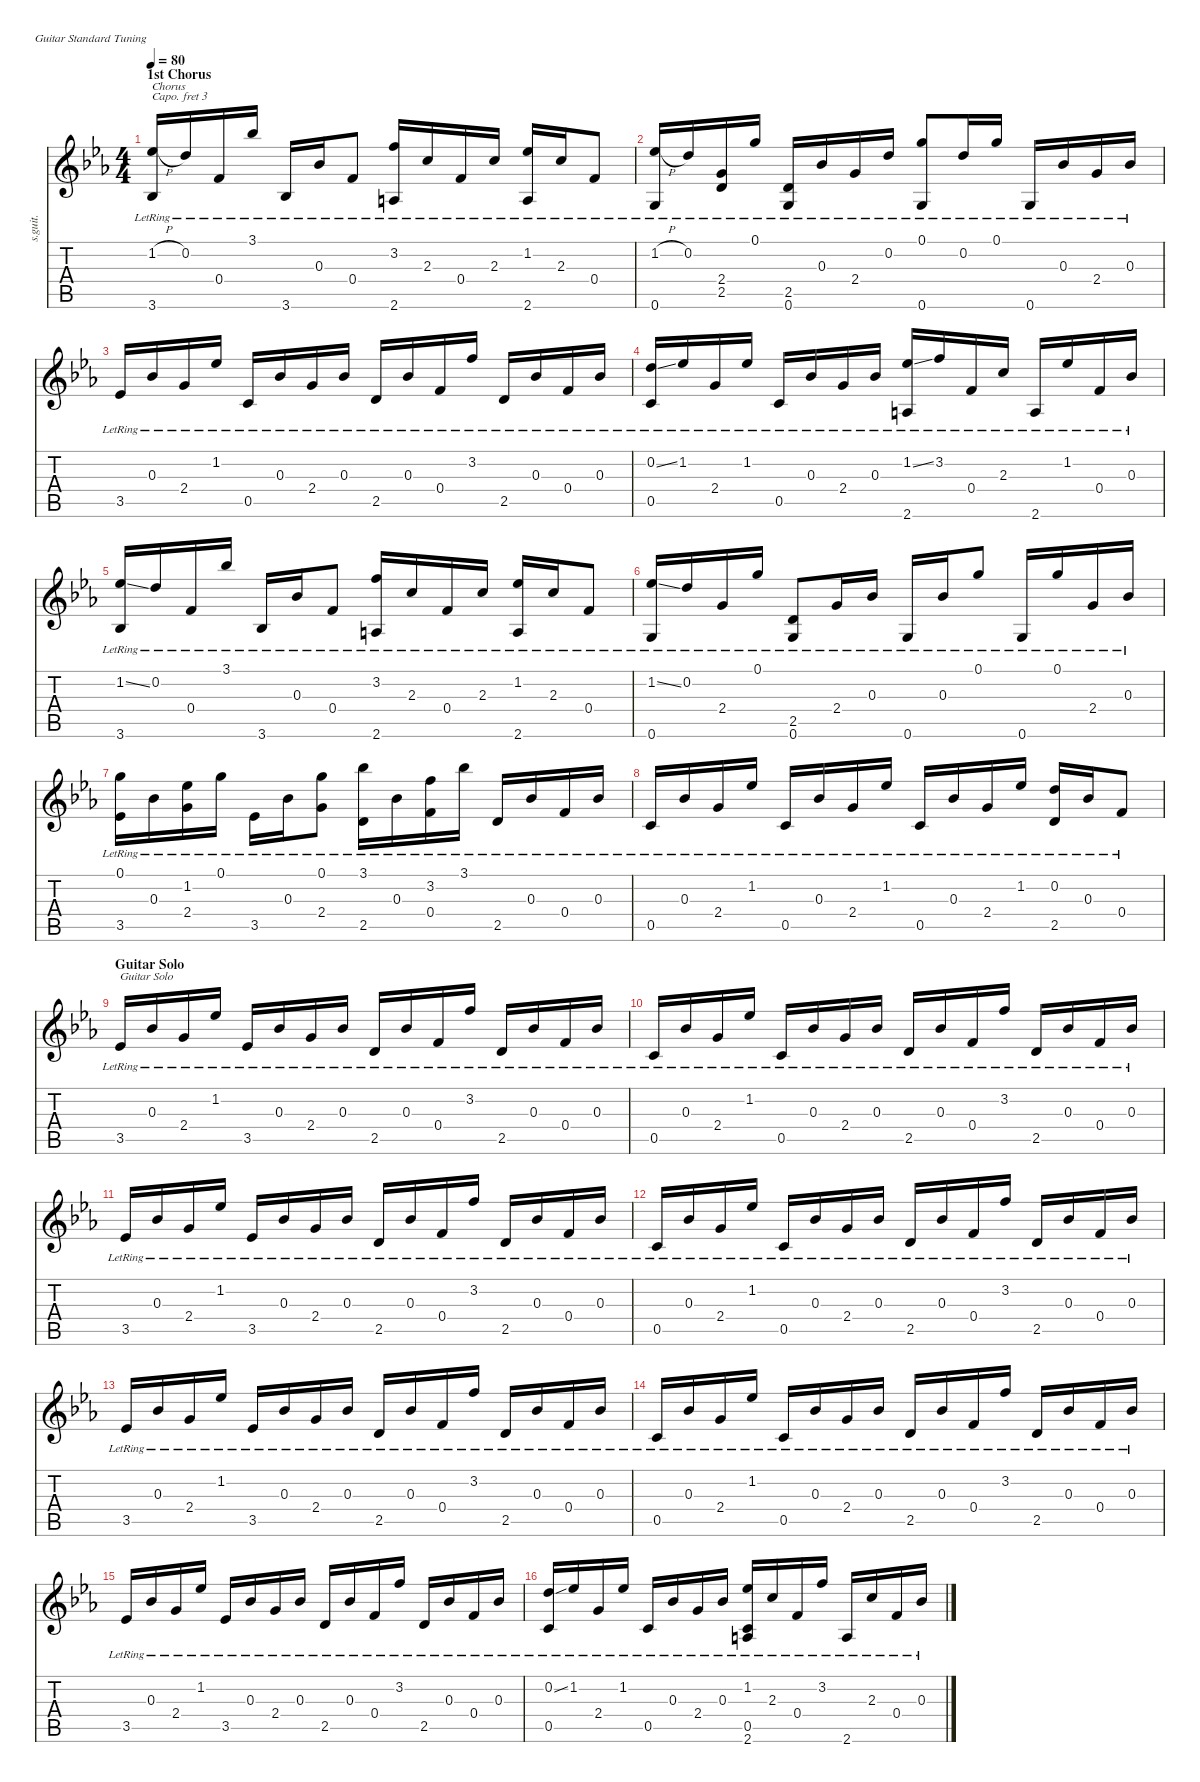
\defaultSystemsLayout 4
\hideDynamics
\bracketExtendMode nobrackets
\otherSystemsTrackNameOrientation horizontal
\track ("Buckingham 1" "s.guit.") {instrument acousticguitarsteel}
\staff {score tabs}
\capo 3
\tuning (E4 B3 G3 D3 A2 E2)
\ts (4 4)
\section ("" "1st Chorus")
\tempo 80
\clef g2
\ks eb
(1.2{h lr acc b} 3.6{lr acc b}).16{txt "Chorus" dy f beam Up} 0.2{lr acc forcenatural}.16{beam Up} 0.4{lr acc forcenatural}.16{beam Up} 3.1{lr acc b}.16{beam Up} 3.6{lr acc b}.16{beam Up} 0.3{lr acc b}.16{beam Up} 0.4{lr acc forcenatural}.8{beam Up} (3.2{lr acc forcenatural} 2.6{lr acc forcenatural}).16{beam Up} 2.3{lr acc forcenatural}.16{beam Up} 0.4{lr acc forcenatural}.16{beam Up} 2.3{lr acc forcenatural}.16{beam Up} (1.2{lr acc b} 2.6{lr acc forcenatural}).16{beam Up} 2.3{lr acc forcenatural}.16{beam Up} 0.4{lr acc forcenatural}.8{beam Up} |
(1.2{h lr acc b} 0.6{lr acc forcenatural}).16{beam Up} 0.2{lr acc forcenatural}.16{beam Up} (2.4{lr acc forcenatural} 2.5{lr acc forcenatural}).16{beam Up} 0.1{lr acc forcenatural}.16{beam Up} (2.5{lr acc forcenatural} 0.6{lr acc forcenatural}).16{beam Up} 0.3{lr acc b}.16{beam Up} 2.4{lr acc forcenatural}.16{beam Up} 0.2{lr acc forcenatural}.16{beam Up} (0.1{lr acc forcenatural} 0.6{lr acc forcenatural}).8{beam Up} 0.2{lr acc forcenatural}.16{beam Up} 0.1{lr acc forcenatural}.16{beam Up} 0.6{lr acc forcenatural}.16{beam Up} 0.3{lr acc b}.16{beam Up} 2.4{lr acc forcenatural}.16{beam Up} 0.3{lr acc b}.16{beam Up} |
3.5{lr acc b}.16{beam Up} 0.3{lr acc b}.16{beam Up} 2.4{lr acc forcenatural}.16{beam Up} 1.2{lr acc b}.16{beam Up} 0.5{lr acc forcenatural}.16{beam Up} 0.3{lr acc b}.16{beam Up} 2.4{lr acc forcenatural}.16{beam Up} 0.3{lr acc b}.16{beam Up} 2.5{lr acc forcenatural}.16{beam Up} 0.3{lr acc b}.16{beam Up} 0.4{lr acc forcenatural}.16{beam Up} 3.2{lr acc forcenatural}.16{beam Up} 2.5{lr acc forcenatural}.16{beam Up} 0.3{lr acc b}.16{beam Up} 0.4{lr acc forcenatural}.16{beam Up} 0.3{lr acc b}.16{beam Up} |
(0.2{ss lr acc forcenatural} 0.5{lr acc forcenatural}).16{beam Up} 1.2{lr acc b}.16{beam Up} 2.4{lr acc forcenatural}.16{beam Up} 1.2{lr acc b}.16{beam Up} 0.5{lr acc forcenatural}.16{beam Up} 0.3{lr acc b}.16{beam Up} 2.4{lr acc forcenatural}.16{beam Up} 0.3{lr acc b}.16{beam Up} (1.2{ss lr acc b} 2.6{lr acc forcenatural}).16{beam Up} 3.2{lr acc forcenatural}.16{beam Up} 0.4{lr acc forcenatural}.16{beam Up} 2.3{lr acc forcenatural}.16{beam Up} 2.6{lr acc forcenatural}.16{beam Up} 1.2{lr acc b}.16{beam Up} 0.4{lr acc forcenatural}.16{beam Up} 0.3{lr acc b}.16{beam Up} |
(1.2{ss lr acc b} 3.6{lr acc b}).16{beam Up} 0.2{lr acc forcenatural}.16{beam Up} 0.4{lr acc forcenatural}.16{beam Up} 3.1{lr acc b}.16{beam Up} 3.6{lr acc b}.16{beam Up} 0.3{lr acc b}.16{beam Up} 0.4{lr acc forcenatural}.8{beam Up} (3.2{lr acc forcenatural} 2.6{lr acc forcenatural}).16{beam Up} 2.3{lr acc forcenatural}.16{beam Up} 0.4{lr acc forcenatural}.16{beam Up} 2.3{lr acc forcenatural}.16{beam Up} (1.2{lr acc b} 2.6{lr acc forcenatural}).16{beam Up} 2.3{lr acc forcenatural}.16{beam Up} 0.4{lr acc forcenatural}.8{beam Up} |
(1.2{ss lr acc b} 0.6{lr acc forcenatural}).16{beam Up} 0.2{lr acc forcenatural}.16{beam Up} 2.4{lr acc forcenatural}.16{beam Up} 0.1{lr acc forcenatural}.16{beam Up} (2.5{lr acc forcenatural} 0.6{lr acc forcenatural}).8{beam Up} 2.4{lr acc forcenatural}.16{beam Up} 0.3{lr acc b}.16{beam Up} 0.6{lr acc forcenatural}.16{beam Up} 0.3{lr acc b}.16{beam Up} 0.1{lr acc forcenatural}.8{beam Up} 0.6{lr acc forcenatural}.16{beam Up} 0.1{lr acc forcenatural}.16{beam Up} 2.4{lr acc forcenatural}.16{beam Up} 0.3{lr acc b}.16{beam Up} |
(0.1{lr acc forcenatural} 3.5{lr acc b}).16{beam Down} 0.3{lr acc b}.16{beam Down} (1.2{lr acc b} 2.4{lr acc forcenatural}).16{beam Down} 0.1{lr acc forcenatural}.16{beam Down} 3.5{lr acc b}.16{beam Down} 0.3{lr acc b}.16{beam Down} (0.1{lr acc forcenatural} 2.4{lr acc forcenatural}).8{beam Down} (3.1{lr acc b} 2.5{lr acc forcenatural}).16{beam Down} 0.3{lr acc b}.16{beam Down} (3.2{lr acc forcenatural} 0.4{lr acc forcenatural}).16{beam Down} 3.1{lr acc b}.16{beam Down} 2.5{lr acc forcenatural}.16{beam Up} 0.3{lr acc b}.16{beam Up} 0.4{lr acc forcenatural}.16{beam Up} 0.3{lr acc b}.16{beam Up} |
0.5{lr acc forcenatural}.16{beam Up} 0.3{lr acc b}.16{beam Up} 2.4{lr acc forcenatural}.16{beam Up} 1.2{lr acc b}.16{beam Up} 0.5{lr acc forcenatural}.16{beam Up} 0.3{lr acc b}.16{beam Up} 2.4{lr acc forcenatural}.16{beam Up} 1.2{lr acc b}.16{beam Up} 0.5{lr acc forcenatural}.16{beam Up} 0.3{lr acc b}.16{beam Up} 2.4{lr acc forcenatural}.16{beam Up} 1.2{lr acc b}.16{beam Up} (0.2{lr acc forcenatural} 2.5{lr acc forcenatural}).16{beam Up} 0.3{lr acc b}.16{beam Up} 0.4{lr acc forcenatural}.8{beam Up} |
\section ("" "Guitar Solo")
3.5{lr acc b}.16{txt "Guitar Solo" beam Up} 0.3{lr acc b}.16{beam Up} 2.4{lr acc forcenatural}.16{beam Up} 1.2{lr acc b}.16{beam Up} 3.5{lr acc b}.16{beam Up} 0.3{lr acc b}.16{beam Up} 2.4{lr acc forcenatural}.16{beam Up} 0.3{lr acc b}.16{beam Up} 2.5{lr acc forcenatural}.16{beam Up} 0.3{lr acc b}.16{beam Up} 0.4{lr acc forcenatural}.16{beam Up} 3.2{lr acc forcenatural}.16{beam Up} 2.5{lr acc forcenatural}.16{beam Up} 0.3{lr acc b}.16{beam Up} 0.4{lr acc forcenatural}.16{beam Up} 0.3{lr acc b}.16{beam Up} |
0.5{lr acc forcenatural}.16{beam Up} 0.3{lr acc b}.16{beam Up} 2.4{lr acc forcenatural}.16{beam Up} 1.2{lr acc b}.16{beam Up} 0.5{lr acc forcenatural}.16{beam Up} 0.3{lr acc b}.16{beam Up} 2.4{lr acc forcenatural}.16{beam Up} 0.3{lr acc b}.16{beam Up} 2.5{lr acc forcenatural}.16{beam Up} 0.3{lr acc b}.16{beam Up} 0.4{lr acc forcenatural}.16{beam Up} 3.2{lr acc forcenatural}.16{beam Up} 2.5{lr acc forcenatural}.16{beam Up} 0.3{lr acc b}.16{beam Up} 0.4{lr acc forcenatural}.16{beam Up} 0.3{lr acc b}.16{beam Up} |
3.5{lr acc b}.16{beam Up} 0.3{lr acc b}.16{beam Up} 2.4{lr acc forcenatural}.16{beam Up} 1.2{lr acc b}.16{beam Up} 3.5{lr acc b}.16{beam Up} 0.3{lr acc b}.16{beam Up} 2.4{lr acc forcenatural}.16{beam Up} 0.3{lr acc b}.16{beam Up} 2.5{lr acc forcenatural}.16{beam Up} 0.3{lr acc b}.16{beam Up} 0.4{lr acc forcenatural}.16{beam Up} 3.2{lr acc forcenatural}.16{beam Up} 2.5{lr acc forcenatural}.16{beam Up} 0.3{lr acc b}.16{beam Up} 0.4{lr acc forcenatural}.16{beam Up} 0.3{lr acc b}.16{beam Up} |
0.5{lr acc forcenatural}.16{beam Up} 0.3{lr acc b}.16{beam Up} 2.4{lr acc forcenatural}.16{beam Up} 1.2{lr acc b}.16{beam Up} 0.5{lr acc forcenatural}.16{beam Up} 0.3{lr acc b}.16{beam Up} 2.4{lr acc forcenatural}.16{beam Up} 0.3{lr acc b}.16{beam Up} 2.5{lr acc forcenatural}.16{beam Up} 0.3{lr acc b}.16{beam Up} 0.4{lr acc forcenatural}.16{beam Up} 3.2{lr acc forcenatural}.16{beam Up} 2.5{lr acc forcenatural}.16{beam Up} 0.3{lr acc b}.16{beam Up} 0.4{lr acc forcenatural}.16{beam Up} 0.3{lr acc b}.16{beam Up} |
3.5{lr acc b}.16{beam Up} 0.3{lr acc b}.16{beam Up} 2.4{lr acc forcenatural}.16{beam Up} 1.2{lr acc b}.16{beam Up} 3.5{lr acc b}.16{beam Up} 0.3{lr acc b}.16{beam Up} 2.4{lr acc forcenatural}.16{beam Up} 0.3{lr acc b}.16{beam Up} 2.5{lr acc forcenatural}.16{beam Up} 0.3{lr acc b}.16{beam Up} 0.4{lr acc forcenatural}.16{beam Up} 3.2{lr acc forcenatural}.16{beam Up} 2.5{lr acc forcenatural}.16{beam Up} 0.3{lr acc b}.16{beam Up} 0.4{lr acc forcenatural}.16{beam Up} 0.3{lr acc b}.16{beam Up} |
0.5{lr acc forcenatural}.16{beam Up} 0.3{lr acc b}.16{beam Up} 2.4{lr acc forcenatural}.16{beam Up} 1.2{lr acc b}.16{beam Up} 0.5{lr acc forcenatural}.16{beam Up} 0.3{lr acc b}.16{beam Up} 2.4{lr acc forcenatural}.16{beam Up} 0.3{lr acc b}.16{beam Up} 2.5{lr acc forcenatural}.16{beam Up} 0.3{lr acc b}.16{beam Up} 0.4{lr acc forcenatural}.16{beam Up} 3.2{lr acc forcenatural}.16{beam Up} 2.5{lr acc forcenatural}.16{beam Up} 0.3{lr acc b}.16{beam Up} 0.4{lr acc forcenatural}.16{beam Up} 0.3{lr acc b}.16{beam Up} |
3.5{lr acc b}.16{beam Up} 0.3{lr acc b}.16{beam Up} 2.4{lr acc forcenatural}.16{beam Up} 1.2{lr acc b}.16{beam Up} 3.5{lr acc b}.16{beam Up} 0.3{lr acc b}.16{beam Up} 2.4{lr acc forcenatural}.16{beam Up} 0.3{lr acc b}.16{beam Up} 2.5{lr acc forcenatural}.16{beam Up} 0.3{lr acc b}.16{beam Up} 0.4{lr acc forcenatural}.16{beam Up} 3.2{lr acc forcenatural}.16{beam Up} 2.5{lr acc forcenatural}.16{beam Up} 0.3{lr acc b}.16{beam Up} 0.4{lr acc forcenatural}.16{beam Up} 0.3{lr acc b}.16{beam Up} |
(0.2{ss lr acc forcenatural} 0.5{lr acc forcenatural}).16{beam Up} 1.2{lr acc b}.16{beam Up} 2.4{lr acc forcenatural}.16{beam Up} 1.2{lr acc b}.16{beam Up} 0.5{lr acc forcenatural}.16{beam Up} 0.3{lr acc b}.16{beam Up} 2.4{lr acc forcenatural}.16{beam Up} 0.3{lr acc b}.16{beam Up} (1.2{lr acc b} 0.5{lr acc forcenatural} 2.6{lr acc forcenatural}).16{beam Up} 2.3{lr acc forcenatural}.16{beam Up} 0.4{lr acc forcenatural}.16{beam Up} 3.2{lr acc forcenatural}.16{beam Up} 2.6{lr acc forcenatural}.16{beam Up} 2.3{lr acc forcenatural}.16{beam Up} 0.4{lr acc forcenatural}.16{beam Up} 0.3{lr acc b}.16{beam Up}
